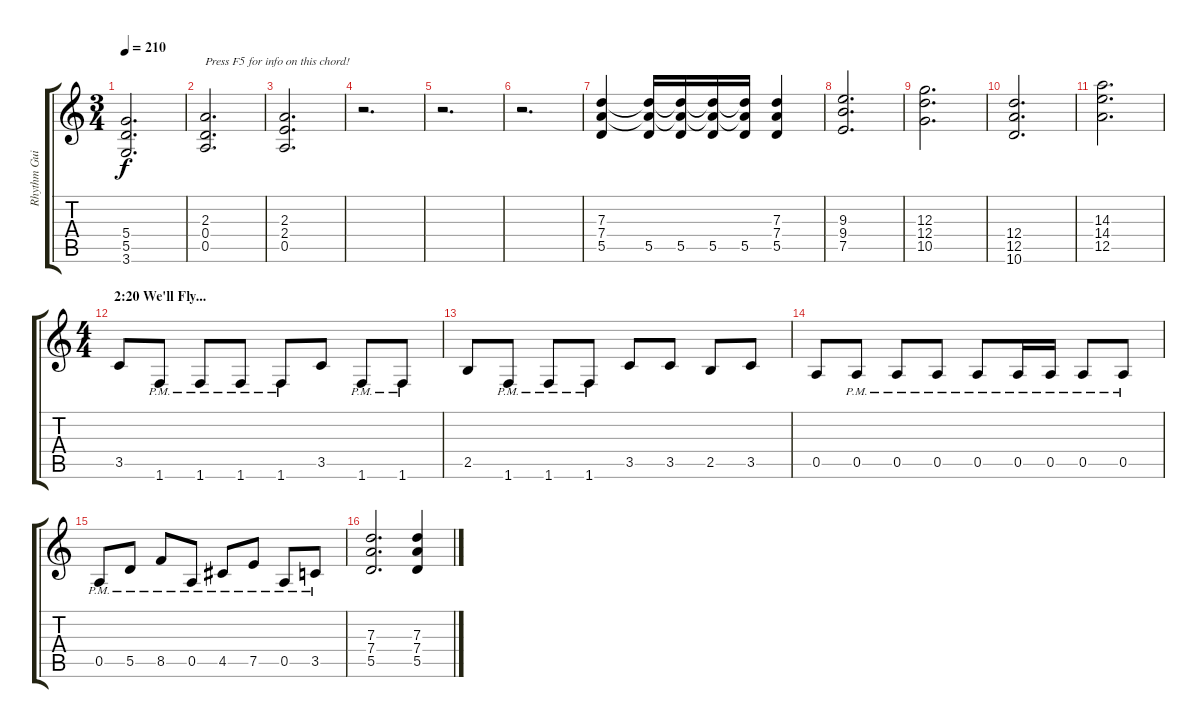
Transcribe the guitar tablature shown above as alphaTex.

\track ("Rhythm Guitar Left" "Rhythm Gui") {instrument distortionguitar}
\staff {score tabs}
\tuning (E4 B3 G3 D3 A2 E2) {hide}
\ts (3 4)
\tempo 210
\clef g2
\ks c
(5.4 5.5 3.6).2{d dy f} |
(2.3 0.4 0.5).2{d txt "Press F5 for info on this chord!"} |
(2.3 2.4 0.5).2{d} |
r.2{d} |
r.2{d} |
r.2{d} |
(7.3 7.4 5.5).4 (7.3{t} 7.4{t} 5.5).16 (7.3{t} 7.4{t} 5.5).16 (7.3{t} 7.4{t} 5.5).16 (7.3{t} 7.4{t} 5.5).16 (7.3 7.4 5.5).4 |
(9.3 9.4 7.5).2{d} |
(12.3 12.4 10.5).2{d} |
(12.4 12.5 10.6).2{d} |
(14.3 14.4 12.5).2{d} |
\ts (4 4)
\section ("" "2:20 We'll Fly...")
3.5.8 1.6{pm}.8 1.6{pm}.8 1.6{pm}.8 1.6{pm}.8 3.5.8 1.6{pm}.8 1.6{pm}.8 |
2.5.8 1.6{pm}.8 1.6{pm}.8 1.6{pm}.8 3.5.8 3.5.8 2.5.8 3.5.8 |
0.5.8 0.5{pm}.8 0.5{pm}.8 0.5{pm}.8 0.5{pm}.8 0.5{pm}.16 0.5{pm}.16 0.5{pm}.8 0.5{pm}.8 |
0.5{pm}.8 5.5{pm}.8 8.5{pm}.8 0.5{pm}.8 4.5{pm}.8 7.5{pm}.8 0.5{pm}.8 3.5{pm}.8 |
(7.3 7.4 5.5).2{d} (7.3 7.4 5.5).4
